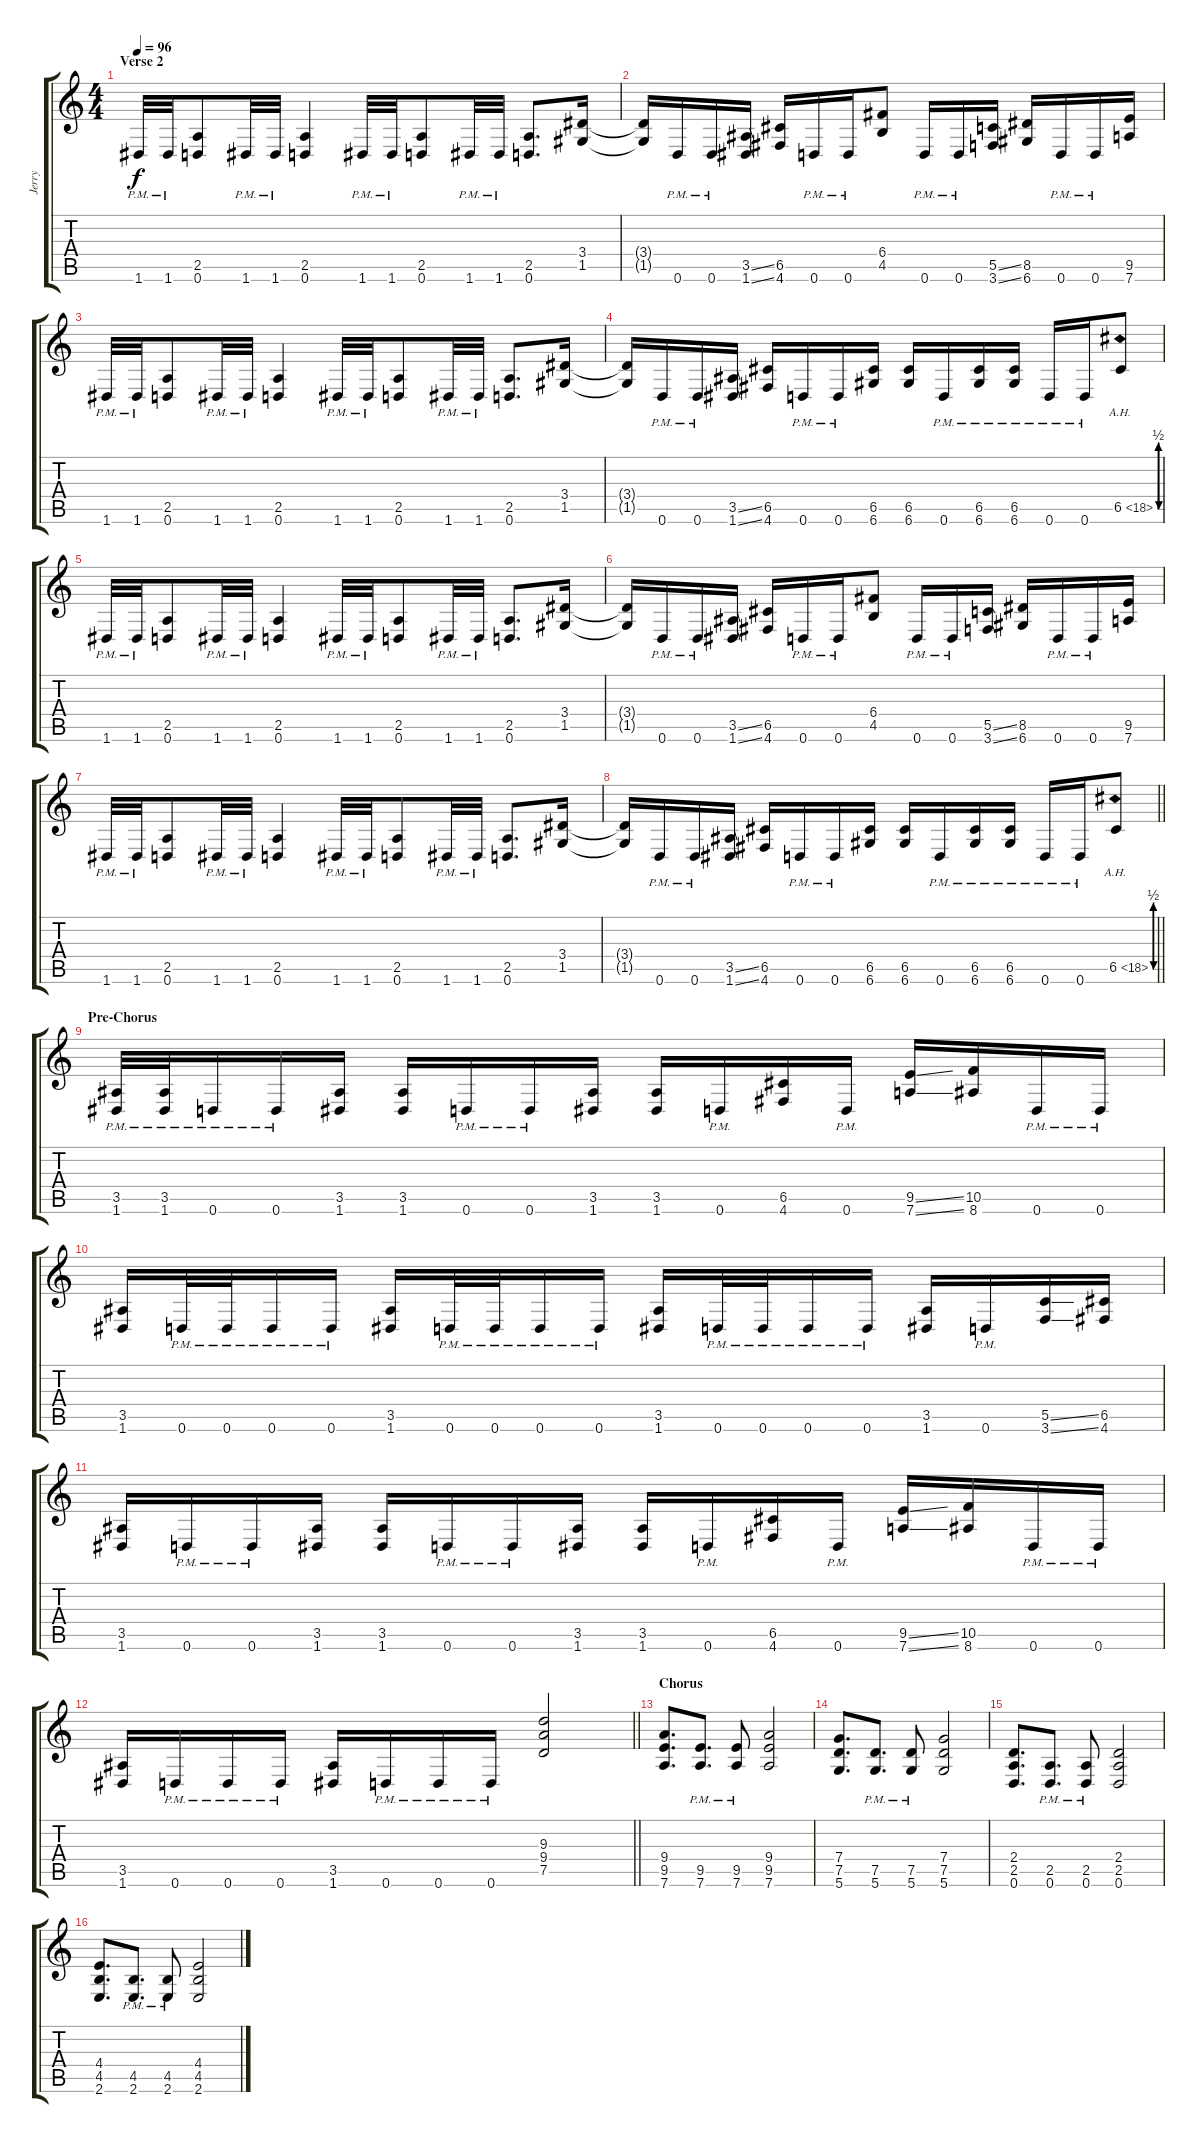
\track ("Jerry" "Jerry") {instrument distortionguitar}
\staff {score tabs}
\tuning (D4 A3 F3 C3 G2 D2) {hide}
\ts (4 4)
\section ("" "Verse 2")
\tempo 96
\clef g2
\ks c
1.6{pm}.32{dy f} 1.6{pm}.32 (2.5 0.6).8 1.6{pm}.32 1.6{pm}.32 (2.5 0.6).4 1.6{pm}.32 1.6{pm}.32 (2.5 0.6).8 1.6{pm}.32 1.6{pm}.32 (2.5 0.6).8{d} (3.4 1.5).16 |
(3.4{t} 1.5{t}).16 0.6{pm}.16 0.6{pm}.16 (3.5{ss} 1.6{ss}).16 (6.5 4.6).16 0.6{pm}.16 0.6{pm}.16 (6.4 4.5).8 0.6{pm}.16 0.6{pm}.16 (5.5{ss} 3.6{ss}).16 (8.5 6.6).16 0.6{pm}.16 0.6{pm}.16 (9.5 7.6).16 |
1.6{pm}.32 1.6{pm}.32 (2.5 0.6).8 1.6{pm}.32 1.6{pm}.32 (2.5 0.6).4 1.6{pm}.32 1.6{pm}.32 (2.5 0.6).8 1.6{pm}.32 1.6{pm}.32 (2.5 0.6).8{d} (3.4 1.5).16 |
(3.4{t} 1.5{t}).16 0.6{pm}.16 0.6{pm}.16 (3.5{ss} 1.6{ss}).16 (6.5 4.6).16 0.6{pm}.16 0.6{pm}.16 (6.5 6.6).16 (6.5 6.6).16 0.6{pm}.16 (6.5{pm} 6.6{pm}).16 (6.5{pm} 6.6{pm}).16 0.6{pm}.16 0.6{pm}.16 6.5{be (custom 0 0 20 2 43 2 48 0 60 0) ah 12}.8 |
1.6{pm}.32 1.6{pm}.32 (2.5 0.6).8 1.6{pm}.32 1.6{pm}.32 (2.5 0.6).4 1.6{pm}.32 1.6{pm}.32 (2.5 0.6).8 1.6{pm}.32 1.6{pm}.32 (2.5 0.6).8{d} (3.4 1.5).16 |
(3.4{t} 1.5{t}).16 0.6{pm}.16 0.6{pm}.16 (3.5{ss} 1.6{ss}).16 (6.5 4.6).16 0.6{pm}.16 0.6{pm}.16 (6.4 4.5).8 0.6{pm}.16 0.6{pm}.16 (5.5{ss} 3.6{ss}).16 (8.5 6.6).16 0.6{pm}.16 0.6{pm}.16 (9.5 7.6).16 |
1.6{pm}.32 1.6{pm}.32 (2.5 0.6).8 1.6{pm}.32 1.6{pm}.32 (2.5 0.6).4 1.6{pm}.32 1.6{pm}.32 (2.5 0.6).8 1.6{pm}.32 1.6{pm}.32 (2.5 0.6).8{d} (3.4 1.5).16 |
\barLineRight lightlight
(3.4{t} 1.5{t}).16 0.6{pm}.16 0.6{pm}.16 (3.5{ss} 1.6{ss}).16 (6.5 4.6).16 0.6{pm}.16 0.6{pm}.16 (6.5 6.6).16 (6.5 6.6).16 0.6{pm}.16 (6.5{pm} 6.6{pm}).16 (6.5{pm} 6.6{pm}).16 0.6{pm}.16 0.6{pm}.16 6.5{be (custom 0 0 20 2 40 2 46 0 60 0) ah 12}.8 |
\section ("" "Pre-Chorus")
(3.5{pm} 1.6{pm}).32 (3.5{pm} 1.6{pm}).32 0.6{pm}.16 0.6{pm}.16 (3.5 1.6).16 (3.5 1.6).16 0.6{pm}.16 0.6{pm}.16 (3.5 1.6).16 (3.5 1.6).16 0.6{pm}.16 (6.5 4.6).16 0.6{pm}.16 (9.5{ss} 7.6{ss}).16 (10.5 8.6).16 0.6{pm}.16 0.6{pm}.16 |
(3.5 1.6).16 0.6{pm}.32 0.6{pm}.32 0.6{pm}.16 0.6{pm}.16 (3.5 1.6).16 0.6{pm}.32 0.6{pm}.32 0.6{pm}.16 0.6{pm}.16 (3.5 1.6).16 0.6{pm}.32 0.6{pm}.32 0.6{pm}.16 0.6{pm}.16 (3.5 1.6).16 0.6{pm}.16 (5.5{ss} 3.6{ss}).16 (6.5 4.6).16 |
(3.5 1.6).16 0.6{pm}.16 0.6{pm}.16 (3.5 1.6).16 (3.5 1.6).16 0.6{pm}.16 0.6{pm}.16 (3.5 1.6).16 (3.5 1.6).16 0.6{pm}.16 (6.5 4.6).16 0.6{pm}.16 (9.5{ss} 7.6{ss}).16 (10.5 8.6).16 0.6{pm}.16 0.6{pm}.16 |
\barLineRight lightlight
(3.5 1.6).16 0.6{pm}.16 0.6{pm}.16 0.6{pm}.16 (3.5 1.6).16 0.6{pm}.16 0.6{pm}.16 0.6{pm}.16 (9.3 9.4 7.5).2 |
\section ("" "Chorus")
(9.4 9.5 7.6).8{d} (9.5{pm} 7.6{pm}).8{d} (9.5{pm} 7.6{pm}).8 (9.4 9.5 7.6).2 |
(7.4 7.5 5.6).8{d} (7.5{pm} 5.6{pm}).8{d} (7.5{pm} 5.6{pm}).8 (7.4 7.5 5.6).2 |
(2.4 2.5 0.6).8{d} (2.5{pm} 0.6{pm}).8{d} (2.5{pm} 0.6{pm}).8 (2.4 2.5 0.6).2 |
(4.4 4.5 2.6).8{d} (4.5{pm} 2.6{pm}).8{d} (4.5{pm} 2.6{pm}).8 (4.4 4.5 2.6).2
